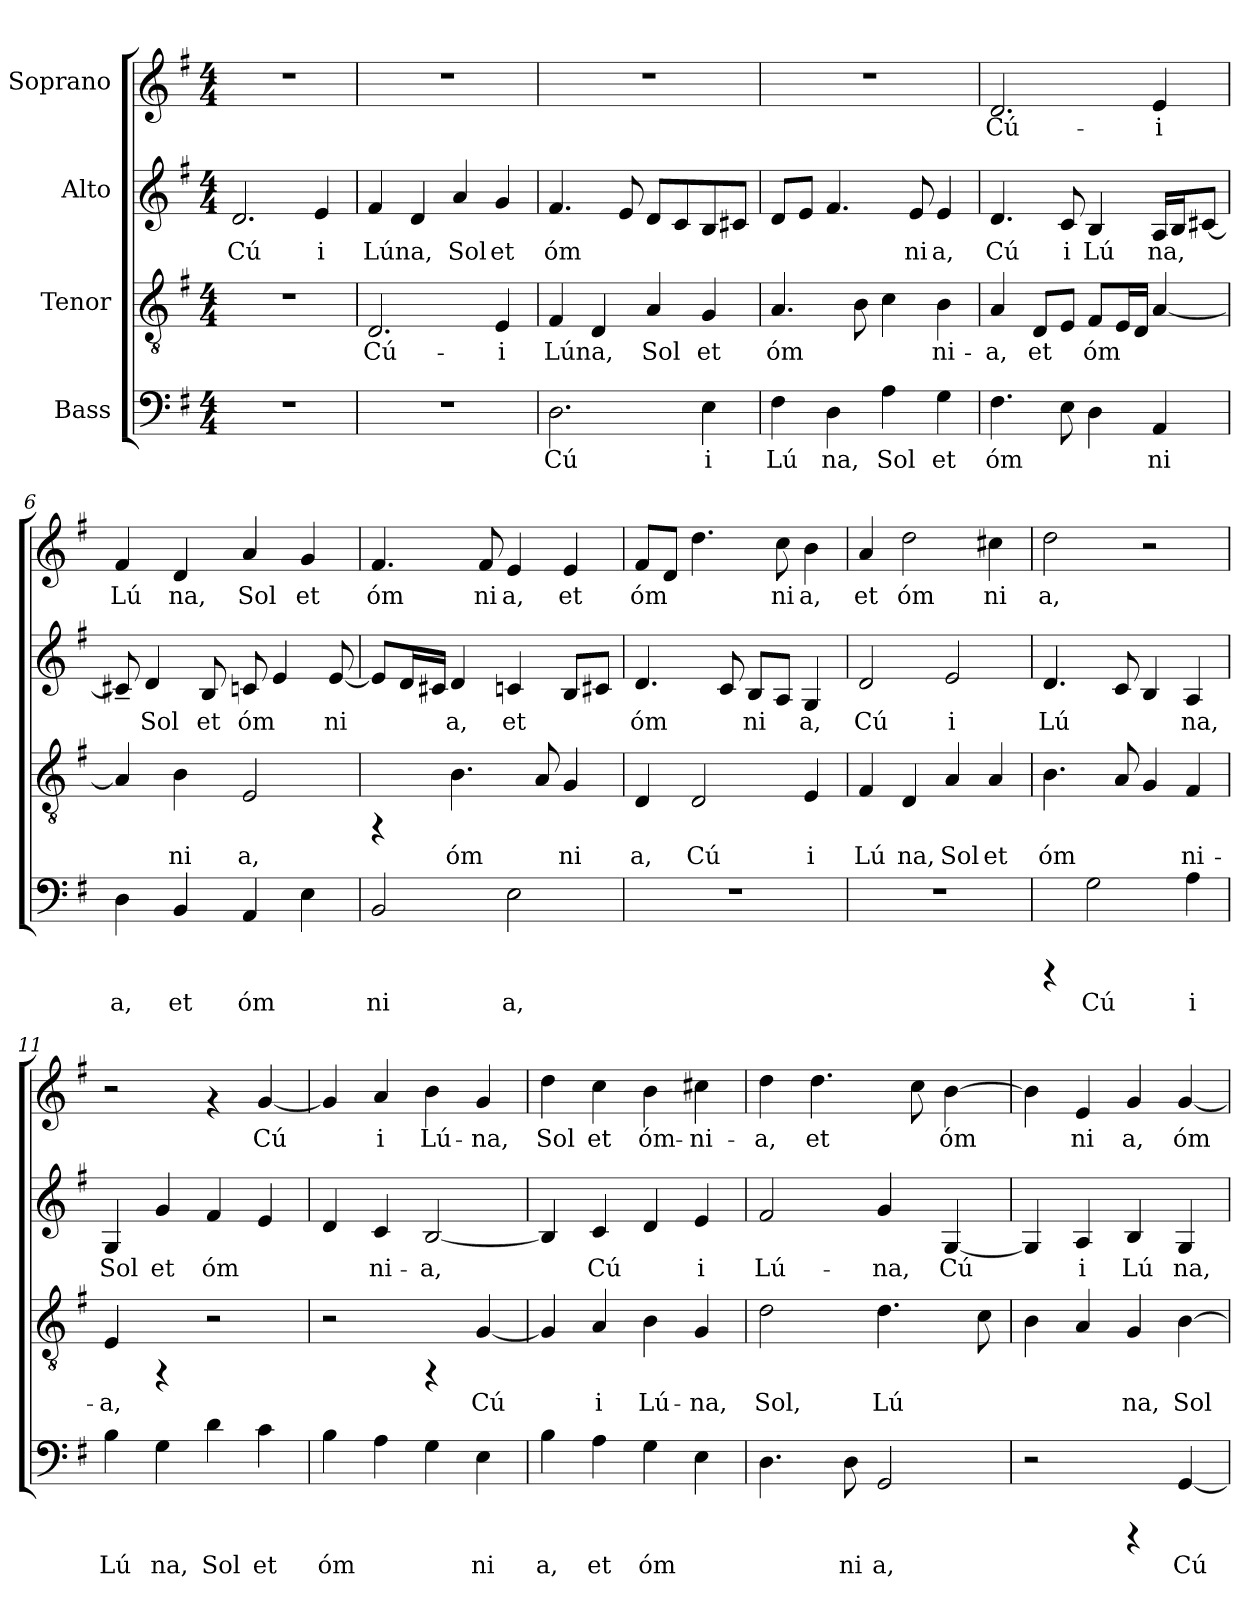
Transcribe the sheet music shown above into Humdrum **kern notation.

**kern	**text	**kern	**text	**kern	**text	**kern	**text
*part4	*part4	*part3	*part3	*part2	*part2	*part1	*part1
*staff4	*staff4	*staff3	*staff3	*staff2	*staff2	*staff1	*staff1
*I"Bass	*	*I"Tenor	*	*I"Alto	*	*I"Soprano	*
!!LO:PB:g=z
*stria5	*	*stria5	*	*stria5	*	*stria5	*
*clefF4	*	*clefGv2	*	*clefG2	*	*clefG2	*
*k[f#]	*	*k[f#]	*	*k[f#]	*	*k[f#]	*
*G:	*	*G:	*	*G:	*	*G:	*
*M4/4	*	*M4/4	*	*M4/4	*	*M4/4	*
=1	=1	=1	=1	=1	=1	=1	=1
!	!	!	!	!	!LO:LY:b:cj	!	!
1r	.	1r	.	2.d/	Cú	1r	.
!	!	!	!	!	!LO:LY:b:cj	!	!
.	.	.	.	4e/	i	.	.
=2	=2	=2	=2	=2	=2	=2	=2
!	!	!	!LO:LY:b:cj	!	!LO:LY:b:cj	!	!
1r	.	2.D/	Cú-	4f#/	Lúna,	1r	.
!	!	!	!	!	!LO:LY:b:cj	!	!
.	.	.	.	4d/	.	.	.
!	!	!	!	!	!LO:LY:b:cj	!	!
.	.	.	.	4a/	Sol	.	.
!	!	!	!LO:LY:b:cj	!	!LO:LY:b:cj	!	!
.	.	4E/	-i	4g/	et	.	.
=3	=3	=3	=3	=3	=3	=3	=3
!	!LO:LY:b:cj	!	!LO:LY:b:cj	!	!LO:LY:b:cj	!	!
2.D\	Cú	4F#/	Lúna,	4.f#/	óm	1r	.
!	!	!	!LO:LY:b:cj	!	!	!	!
.	.	4D/	.	.	.	.	.
!	!	!	!	!	!LO:LY:b:cj	!	!
.	.	.	.	8e/	.	.	.
!	!	!	!LO:LY:b:cj	!	!LO:LY:b:cj	!	!
.	.	4A/	Sol	8d/L	.	.	.
!	!	!	!	!	!LO:LY:b:cj	!	!
.	.	.	.	8c/	.	.	.
!	!LO:LY:b:cj	!	!LO:LY:b:cj	!	!LO:LY:b:cj	!	!
4E\	i	4G/	et	8B/	.	.	.
!	!	!	!	!	!LO:LY:b:cj	!	!
.	.	.	.	8c#/J	.	.	.
=4	=4	=4	=4	=4	=4	=4	=4
!	!LO:LY:b:cj	!	!LO:LY:b:cj	!	!LO:LY:b:cj	!	!
4F#\	Lú	4.A/	óm-	8d/L	.	1r	.
!	!	!	!	!	!LO:LY:b:cj	!	!
.	.	.	.	8e/J	.	.	.
!	!LO:LY:b:cj	!	!	!	!LO:LY:b:cj	!	!
4D\	na,	.	.	4.f#/	.	.	.
!	!	!	!LO:LY:b:cj	!	!	!	!
.	.	8B\	--	.	.	.	.
!	!LO:LY:b:cj	!	!LO:LY:b:cj	!	!	!	!
4A\	Sol	4c\	--	.	.	.	.
!	!	!	!	!	!LO:LY:b:cj	!	!
.	.	.	.	8e/	ni	.	.
!	!LO:LY:b:cj	!	!LO:LY:b:cj	!	!LO:LY:b:cj	!	!
4G\	et	4B\	-ni-	4e/	a,	.	.
=5	=5	=5	=5	=5	=5	=5	=5
!	!LO:LY:b:cj	!	!LO:LY:b:cj	!	!LO:LY:b:cj	!	!LO:LY:b:cj
4.F#\	óm	4A/	-a,	4.d/	Cú	2.d/	Cú-
!	!	!	!LO:LY:b:cj	!	!	!	!
.	.	8D/L	et	.	.	.	.
!	!LO:LY:b:cj	!	!LO:LY:b:cj	!	!LO:LY:b:cj	!	!
8E\	.	8E/J	.	8c/	i	.	.
!	!LO:LY:b:cj	!	!LO:LY:b:cj	!	!LO:LY:b:cj	!	!
4D\	.	8F#/L	óm-	4B/	Lú	.	.
!	!	!	!LO:LY:b:cj	!	!	!	!
.	.	16E/	--	.	.	.	.
!	!	!	!LO:LY:b:cj	!	!	!	!
.	.	16D/J	--	.	.	.	.
!	!LO:LY:b:cj	!	!LO:LY:b:cj	!	!LO:LY:b:cj	!	!LO:LY:b:cj
4AA/	ni	[<4A/	--	16A/L	na,	4e/	-i
!	!	!	!	!	!LO:LY:b:cj	!	!
.	.	.	.	16B/	.	.	.
!	!	!	!	!	!LO:LY:b:cj	!	!
.	.	.	.	[<8c#X/J	.	.	.
!!LO:LB:g=z
=6	=6	=6	=6	=6	=6	=6	=6
!	!LO:LY:b:cj	!	!LO:LY:b:cj	!	!LO:LY:b:cj	!	!LO:LY:b:cj
4D\	a,	4A/]	--	8c#X~</]	.	4f#/	Lú
!	!	!	!	!	!LO:LY:b:cj	!	!
.	.	.	.	4d/	Sol	.	.
!	!LO:LY:b:cj	!	!LO:LY:b:cj	!	!	!	!LO:LY:b:cj
4BB/	et	4B\	-ni	.	.	4d/	na,
!	!	!	!	!	!LO:LY:b:cj	!	!
.	.	.	.	8B/	et	.	.
!	!LO:LY:b:cj	!	!LO:LY:b:cj	!	!LO:LY:b:cj	!	!LO:LY:b:cj
4AA/	óm	2E/	a,	8cn/	óm	4a/	Sol
!	!	!	!	!	!LO:LY:b:cj	!	!
.	.	.	.	4e/	.	.	.
!	!LO:LY:b:cj	!	!	!	!	!	!LO:LY:b:cj
4E\	.	.	.	.	.	4g/	et
!	!	!	!	!	!LO:LY:b:cj	!	!
.	.	.	.	[<8e/	ni	.	.
=7	=7	=7	=7	=7	=7	=7	=7
!	!LO:LY:b:cj	!	!	!	!LO:LY:b:cj	!	!LO:LY:b:cj
2BB/	ni	4rFF	.	8e/L]	.	4.f#/	óm
!	!	!	!	!	!LO:LY:b:cj	!	!
.	.	.	.	16d/	.	.	.
!	!	!	!	!	!LO:LY:b:cj	!	!
.	.	.	.	16c#/J	.	.	.
!	!	!	!LO:LY:b:cj	!	!LO:LY:b:cj	!	!
.	.	4.B\	óm	4d/	a,	.	.
!	!	!	!	!	!	!	!LO:LY:b:cj
.	.	.	.	.	.	8f#/	ni
!	!LO:LY:b:cj	!	!	!	!LO:LY:b:cj	!	!LO:LY:b:cj
2E\	a,	.	.	4cn/	et	4e/	a,
!	!	!	!LO:LY:b:cj	!	!	!	!
.	.	8A/	.	.	.	.	.
!	!	!	!LO:LY:b:cj	!	!LO:LY:b:cj	!	!LO:LY:b:cj
.	.	4G/	ni	8B/L	.	4e/	et
!	!	!	!	!	!LO:LY:b:cj	!	!
.	.	.	.	8c#/J	.	.	.
=8	=8	=8	=8	=8	=8	=8	=8
!	!	!	!LO:LY:b:cj	!	!LO:LY:b:cj	!	!LO:LY:b:cj
1r	.	4D/	a,	4.d/	óm	8f#/L	óm
!	!	!	!	!	!	!	!LO:LY:b:cj
.	.	.	.	.	.	8d/J	.
!	!	!	!LO:LY:b:cj	!	!	!	!LO:LY:b:cj
.	.	2D/	Cú	.	.	4.dd\	.
!	!	!	!	!	!LO:LY:b:cj	!	!
.	.	.	.	8c/	.	.	.
!	!	!	!	!	!LO:LY:b:cj	!	!
.	.	.	.	8B/L	ni	.	.
!	!	!	!	!	!LO:LY:b:cj	!	!LO:LY:b:cj
.	.	.	.	8A/J	.	8cc\	ni
!	!	!	!LO:LY:b:cj	!	!LO:LY:b:cj	!	!LO:LY:b:cj
.	.	4E/	i	4G/	a,	4b\	a,
=9	=9	=9	=9	=9	=9	=9	=9
!	!	!	!LO:LY:b:cj	!	!LO:LY:b:cj	!	!LO:LY:b:cj
1r	.	4F#/	Lú	2d/	Cú	4a/	et
!	!	!	!LO:LY:b:cj	!	!	!	!LO:LY:b:cj
.	.	4D/	na,	.	.	2dd\	óm
!	!	!	!LO:LY:b:cj	!	!LO:LY:b:cj	!	!
.	.	4A/	Sol	2e/	i	.	.
!	!	!	!LO:LY:b:cj	!	!	!	!LO:LY:b:cj
.	.	4A/	et	.	.	4cc#\	ni
!!LO:LB:g=z
=10	=10	=10	=10	=10	=10	=10	=10
!	!	!	!LO:LY:b:cj	!	!LO:LY:b:cj	!	!LO:LY:b:cj
4rCCC	.	4.B\	óm-	4.d/	Lú-	2dd\	a,
!	!LO:LY:b:cj	!	!	!	!	!	!
2G\	Cú	.	.	.	.	.	.
!	!	!	!LO:LY:b:cj	!	!LO:LY:b:cj	!	!
.	.	8A/	--	8c/	--	.	.
!	!	!	!LO:LY:b:cj	!	!LO:LY:b:cj	!	!
.	.	4G/	--	4B/	--	2r	.
!	!LO:LY:b:cj	!	!LO:LY:b:cj	!	!LO:LY:b:cj	!	!
4A\	i	4F#/	-ni-	4A/	-na,	.	.
=11	=11	=11	=11	=11	=11	=11	=11
!	!LO:LY:b:cj	!	!LO:LY:b:cj	!	!LO:LY:b:cj	!	!
4B\	Lú	4E/	-a,	4G/	Sol	2r	.
!	!LO:LY:b:cj	!	!	!	!LO:LY:b:cj	!	!
4G\	na,	4rFF	.	4g/	et	.	.
!	!LO:LY:b:cj	!	!	!	!LO:LY:b:cj	!	!
4d\	Sol	2r	.	4f#/	óm-	4rf	.
!	!LO:LY:b:cj	!	!	!	!LO:LY:b:cj	!	!LO:LY:b:cj
4c\	et	.	.	4e/	--	[<4g/	Cú-
=12	=12	=12	=12	=12	=12	=12	=12
!	!LO:LY:b:cj	!	!	!	!LO:LY:b:cj	!	!LO:LY:b:cj
4B\	óm	2r	.	4d/	--	4g/]	--
!	!LO:LY:b:cj	!	!	!	!LO:LY:b:cj	!	!LO:LY:b:cj
4A\	.	.	.	4c/	-ni-	4a/	-i
!	!LO:LY:b:cj	!	!	!	!LO:LY:b:cj	!	!LO:LY:b:cj
4G\	.	4rFF	.	[<2B/	-a,	4b\	Lú-
!	!LO:LY:b:cj	!	!LO:LY:b:cj	!	!	!	!LO:LY:b:cj
4E\	ni	[<4G/	Cú-	.	.	4g/	-na,
=13	=13	=13	=13	=13	=13	=13	=13
!	!LO:LY:b:cj	!	!LO:LY:b:cj	!	!LO:LY:b:cj	!	!LO:LY:b:cj
4B\	a,	4G/]	--	4B/]	.	4dd\	Sol
!	!LO:LY:b:cj	!	!LO:LY:b:cj	!	!LO:LY:b:cj	!	!LO:LY:b:cj
4A\	et	4A/	-i	4c/	Cú-	4cc\	et
!	!LO:LY:b:cj	!	!LO:LY:b:cj	!	!LO:LY:b:cj	!	!LO:LY:b:cj
4G\	óm	4B\	Lú-	4d/	--	4b\	óm-
!	!LO:LY:b:cj	!	!LO:LY:b:cj	!	!LO:LY:b:cj	!	!LO:LY:b:cj
4E\	.	4G/	-na,	4e/	-i	4cc#\	-ni-
=14	=14	=14	=14	=14	=14	=14	=14
!	!LO:LY:b:cj	!	!LO:LY:b:cj	!	!LO:LY:b:cj	!	!LO:LY:b:cj
4.D\	.	2d\	Sol,	2f#/	Lú-	4dd\	-a,
!	!	!	!	!	!	!	!LO:LY:b:cj
.	.	.	.	.	.	4.dd\	et
!	!LO:LY:b:cj	!	!	!	!	!	!
8D\	ni	.	.	.	.	.	.
!	!LO:LY:b:cj	!	!LO:LY:b:cj	!	!LO:LY:b:cj	!	!
2GG/	a,	4.d\	Lú-	4g/	-na,	.	.
!	!	!	!	!	!	!	!LO:LY:b:cj
.	.	.	.	.	.	8cc\	.
!	!	!	!	!	!LO:LY:b:cj	!	!LO:LY:b:cj
.	.	.	.	[>4G/	Cú-	[>4b\	óm-
!	!	!	!LO:LY:b:cj	!	!	!	!
.	.	8c\	--	.	.	.	.
!!LO:PB:g=z
=15	=15	=15	=15	=15	=15	=15	=15
!	!	!	!LO:LY:b:cj	!	!LO:LY:b:cj	!	!LO:LY:b:cj
2r	.	4B\	--	4G/]	--	4b\]	--
!	!	!	!LO:LY:b:cj	!	!LO:LY:b:cj	!	!LO:LY:b:cj
.	.	4A/	--	4A/	-i	4e/	-ni
!	!	!	!LO:LY:b:cj	!	!LO:LY:b:cj	!	!LO:LY:b:cj
4rCCC	.	4G/	-na,	4B/	Lú	4g/	a,
!	!LO:LY:b:cj	!	!LO:LY:b:cj	!	!LO:LY:b:cj	!	!LO:LY:b:cj
[<4GG/	Cú-	[>4B\	Sol	4G/	na,	[<4g/	óm
=	=	=	=	=	=	=	=
*-	*-	*-	*-	*-	*-	*-	*-
